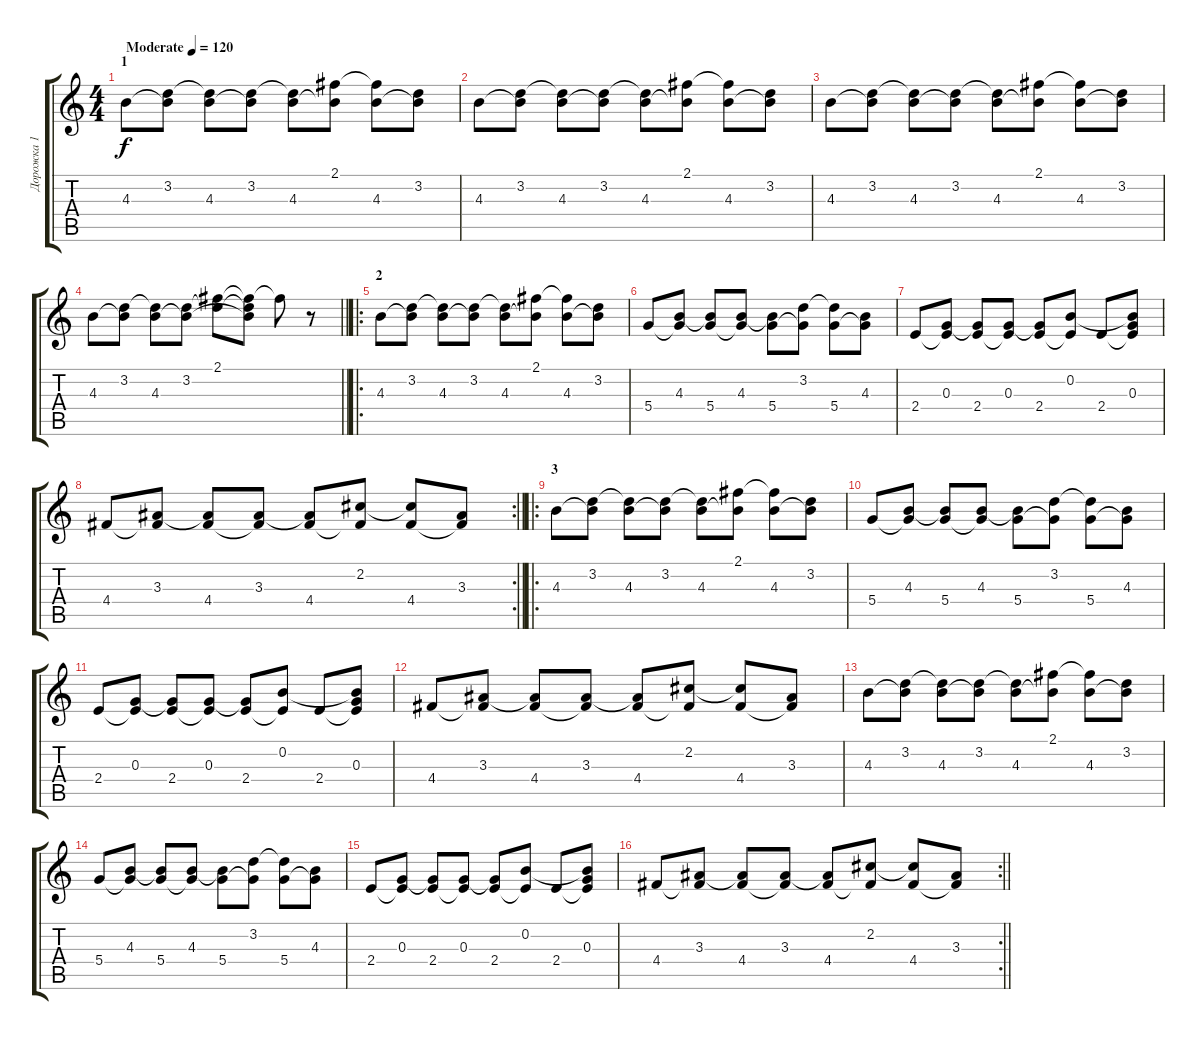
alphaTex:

\track ("Дорожка 1" "Дорожка 1") {instrument distortionguitar}
\staff {score tabs}
\tuning (E4 B3 G3 D3 A2 E2) {hide}
\ts (4 4)
\section ("" "1")
\tempo (120 "Moderate")
\clef g2
\ks c
4.3.8{dy f instrument distortionguitar} (3.2 4.3{t}).8 (3.2{t} 4.3).8 (3.2 4.3{t}).8 (3.2{t} 4.3).8 (2.1 4.3{t}).8 (2.1{t} 4.3).8 (3.2 4.3{t}).8 |
4.3.8 (3.2 4.3{t}).8 (3.2{t} 4.3).8 (3.2 4.3{t}).8 (3.2{t} 4.3).8 (2.1 4.3{t}).8 (2.1{t} 4.3).8 (3.2 4.3{t}).8 |
4.3.8 (3.2 4.3{t}).8 (3.2{t} 4.3).8 (3.2 4.3{t}).8 (3.2{t} 4.3).8 (2.1 4.3{t}).8 (2.1{t} 4.3).8 (3.2 4.3{t}).8 |
\barLineRight lightlight
4.3.8 (3.2 4.3{t}).8 (3.2{t} 4.3).8 (3.2 4.3{t}).8 (2.1 3.2{t}).8 (2.1{t} 3.2{t} 4.3{t}).8 2.1{t}.8 r.8 |
\ro
\section ("" "2")
4.3.8 (3.2 4.3{t}).8 (3.2{t} 4.3).8 (3.2 4.3{t}).8 (3.2{t} 4.3).8 (2.1 4.3{t}).8 (2.1{t} 4.3).8 (3.2 4.3{t}).8 |
5.4.8 (4.3 5.4{t}).8 (4.3{t} 5.4).8 (4.3 5.4{t}).8 (4.3{t} 5.4).8 (3.2 5.4{t}).8 (3.2{t} 5.4).8 (4.3 5.4{t}).8 |
2.4.8 (0.3 2.4{t}).8 (0.3{t} 2.4).8 (0.3 2.4{t}).8 (0.3{t} 2.4).8 (0.2 2.4{t}).8 2.4.8 (0.2{t} 0.3 2.4{t}).8 |
\rc 2
\barLineRight lightlight
4.4.8 (3.3 4.4{t}).8 (3.3{t} 4.4).8 (3.3 4.4{t}).8 (3.3{t} 4.4).8 (2.2 4.4{t}).8 (2.2{t} 4.4).8 (3.3 4.4{t}).8 |
\ro
\section ("" "3")
4.3.8 (3.2 4.3{t}).8 (3.2{t} 4.3).8 (3.2 4.3{t}).8 (3.2{t} 4.3).8 (2.1 4.3{t}).8 (2.1{t} 4.3).8 (3.2 4.3{t}).8 |
5.4.8 (4.3 5.4{t}).8 (4.3{t} 5.4).8 (4.3 5.4{t}).8 (4.3{t} 5.4).8 (3.2 5.4{t}).8 (3.2{t} 5.4).8 (4.3 5.4{t}).8 |
2.4.8 (0.3 2.4{t}).8 (0.3{t} 2.4).8 (0.3 2.4{t}).8 (0.3{t} 2.4).8 (0.2 2.4{t}).8 2.4.8 (0.2{t} 0.3 2.4{t}).8 |
4.4.8 (3.3 4.4{t}).8 (3.3{t} 4.4).8 (3.3 4.4{t}).8 (3.3{t} 4.4).8 (2.2 4.4{t}).8 (2.2{t} 4.4).8 (3.3 4.4{t}).8 |
4.3.8 (3.2 4.3{t}).8 (3.2{t} 4.3).8 (3.2 4.3{t}).8 (3.2{t} 4.3).8 (2.1 4.3{t}).8 (2.1{t} 4.3).8 (3.2 4.3{t}).8 |
5.4.8 (4.3 5.4{t}).8 (4.3{t} 5.4).8 (4.3 5.4{t}).8 (4.3{t} 5.4).8 (3.2 5.4{t}).8 (3.2{t} 5.4).8 (4.3 5.4{t}).8 |
2.4.8 (0.3 2.4{t}).8 (0.3{t} 2.4).8 (0.3 2.4{t}).8 (0.3{t} 2.4).8 (0.2 2.4{t}).8 2.4.8 (0.2{t} 0.3 2.4{t}).8 |
\rc 2
\barLineRight lightlight
4.4.8 (3.3 4.4{t}).8 (3.3{t} 4.4).8 (3.3 4.4{t}).8 (3.3{t} 4.4).8 (2.2 4.4{t}).8 (2.2{t} 4.4).8 (3.3 4.4{t}).8
